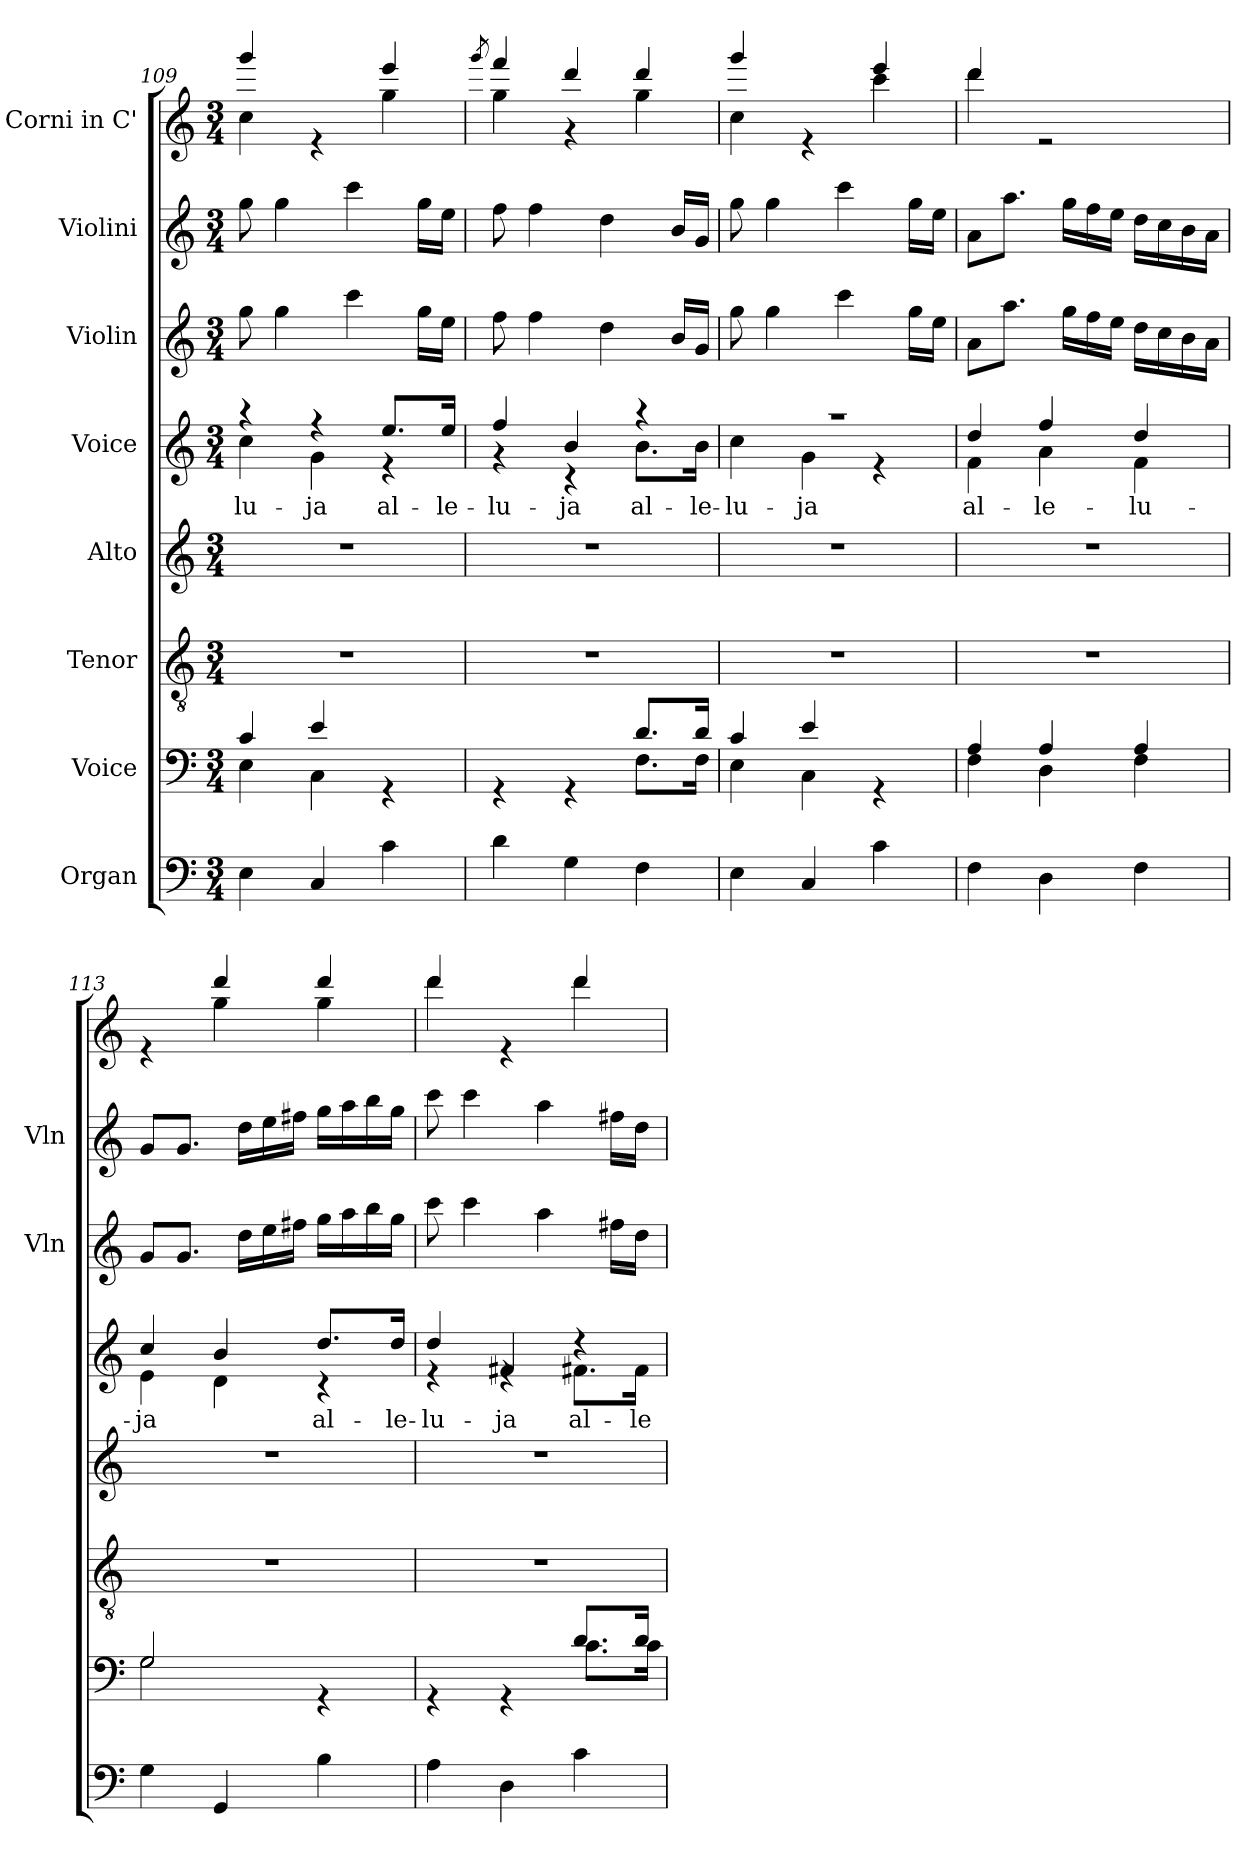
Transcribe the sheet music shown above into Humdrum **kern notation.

**kern	**kern	**kern	**kern	**kern	**text	**kern	**kern	**kern
*part8	*part7	*part6	*part5	*part4	*part4	*part3	*part2	*part1
*staff8	*staff7	*staff6	*staff5	*staff4	*staff4	*staff3	*staff2	*staff1
*I"Organ	*I"Voice	*I"Tenor	*I"Alto	*I"Voice	*	*I"Violin	*I"Violini	*I"Corni in C'
*	*	*	*	*	*	*I'Vln	*I'Vln	*
*clefF4	*clefF4	*clefGv2	*clefG2	*clefG2	*	*clefG2	*clefG2	*clefG2
*	*	*	*	*	*	*	*	*ITrd7c12
*k[]	*k[]	*k[]	*k[]	*k[]	*	*k[]	*k[]	*k[]
*M3/4	*M3/4	*M3/4	*M3/4	*M3/4	*	*M3/4	*M3/4	*M3/4
=109	=109	=109	=109	=109	=109	=109	=109	=109
*	*^	*	*	*^	*	*	*	*
!	!	!	!	!	!	!	!LO:LY:b	!	!	!
*	*	*	*	*	*	*	*	*	*	*^
4E\	4c/	4E\	2.r	2.r	4r	4cc\	-lu-	8gg\	8gg\	4gg/	4c\
.	.	.	.	.	.	.	.	4gg\	4gg\	.	.
!	!	!	!	!	!	!	!LO:LY:b	!	!	!	!
4C/	4e/	4C\	.	.	4r	4g\	-ja	.	.	4re	4ryy
.	.	.	.	.	.	.	.	4ccc\	4ccc\	.	.
!	!	!	!	!	!	!	!LO:LY:b	!	!	!	!
4c\	4rGG	4ryy	.	.	8.ee/L	4r	al-	.	.	4ee/	4g\
.	.	.	.	.	.	.	.	16gg\LL	16gg\LL	.	.
!	!	!	!	!	!	!	!LO:LY:b	!	!	!	!
.	.	.	.	.	16ee/Jk	.	-le-	16ee\JJ	16ee\JJ	.	.
=110	=110	=110	=110	=110	=110	=110	=110	=110	=110	=110	=110
.	.	.	.	.	.	.	.	.	.	8qgg/	.
!	!	!	!	!	!	!	!LO:LY:b	!	!	!	!
4d\	4rGG	2ryy	2.r	2.r	4ff/	4r	-lu-	8ff\	8ff\	4ff/	4g\
.	.	.	.	.	.	.	.	4ff\	4ff\	.	.
!	!	!	!	!	!	!	!LO:LY:b	!	!	!	!
4G\	4rGG	.	.	.	4b/	4r	-ja	.	.	4dd/	4r
.	.	.	.	.	.	.	.	4dd\	4dd\	.	.
!	!	!	!	!	!	!	!LO:LY:b	!	!	!	!
4F\	8.d/L	8.F\L	.	.	4r	8.b\L	al-	.	.	4dd/	4g\
.	.	.	.	.	.	.	.	16b/LL	16b/LL	.	.
!	!	!	!	!	!	!	!LO:LY:b	!	!	!	!
.	16d/Jk	16F\Jk	.	.	.	16b\Jk	-le-	16g/JJ	16g/JJ	.	.
=111	=111	=111	=111	=111	=111	=111	=111	=111	=111	=111	=111
!	!	!	!	!	!	!	!LO:LY:b	!	!	!	!
4E\	4c/	4E\	2.r	2.r	2.r	4cc\	-lu-	8gg\	8gg\	4gg/	4c\
.	.	.	.	.	.	.	.	4gg\	4gg\	.	.
!	!	!	!	!	!	!	!LO:LY:b	!	!	!	!
4C/	4e/	4C\	.	.	.	4g\	-ja	.	.	4re	4ryy
.	.	.	.	.	.	.	.	4ccc\	4ccc\	.	.
4c\	4rGG	4ryy	.	.	.	4r	.	.	.	4ee/	4cc\
.	.	.	.	.	.	.	.	16gg\LL	16gg\LL	.	.
.	.	.	.	.	.	.	.	16ee\JJ	16ee\JJ	.	.
=112	=112	=112	=112	=112	=112	=112	=112	=112	=112	=112	=112
!	!	!	!	!	!	!	!LO:LY:b	!	!	!	!
4F\	4A/	4F\	2.r	2.r	4dd/	4f\	al-	8a\L	8a\L	4dd/	4dd\
.	.	.	.	.	.	.	.	8.aa\J	8.aa\J	.	.
!	!	!	!	!	!	!	!LO:LY:b	!	!	!	!
4D\	4A/	4D\	.	.	4ff/	4a\	-le-	.	.	2re	2ryy
.	.	.	.	.	.	.	.	16gg\LL	16gg\LL	.	.
.	.	.	.	.	.	.	.	16ff\	16ff\	.	.
.	.	.	.	.	.	.	.	16ee\JJ	16ee\JJ	.	.
!	!	!	!	!	!	!	!LO:LY:b	!	!	!	!
4F\	4A/	4F\	.	.	4dd/	4f\	-lu-	16dd\LL	16dd\LL	.	.
.	.	.	.	.	.	.	.	16cc\	16cc\	.	.
.	.	.	.	.	.	.	.	16b\	16b\	.	.
.	.	.	.	.	.	.	.	16a\JJ	16a\JJ	.	.
!!LO:LB:g=z	!!
=113	=113	=113	=113	=113	=113	=113	=113	=113	=113	=113	=113
!	!	!	!	!	!	!	!LO:LY:b	!	!	!	!
4G\	2G/	2G\	2.r	2.r	4cc/	4e\	-ja	8g/L	8g/L	4re	4ryy
.	.	.	.	.	.	.	.	8.g/J	8.g/J	.	.
4GG/	.	.	.	.	4b/	4d\	.	.	.	4dd/	4g\
.	.	.	.	.	.	.	.	16dd\LL	16dd\LL	.	.
.	.	.	.	.	.	.	.	16ee\	16ee\	.	.
.	.	.	.	.	.	.	.	16ff#X\JJ	16ff#X\JJ	.	.
!	!	!	!	!	!	!	!LO:LY:b	!	!	!	!
4B\	4rGG	4ryy	.	.	8.dd/L	4r	al-	16gg\LL	16gg\LL	4dd/	4g\
.	.	.	.	.	.	.	.	16aa\	16aa\	.	.
.	.	.	.	.	.	.	.	16bb\	16bb\	.	.
!	!	!	!	!	!	!	!LO:LY:b	!	!	!	!
.	.	.	.	.	16dd/Jk	.	-le-	16gg\JJ	16gg\JJ	.	.
=114	=114	=114	=114	=114	=114	=114	=114	=114	=114	=114	=114
!	!	!	!	!	!	!	!LO:LY:b	!	!	!	!
4A\	4rGG	2ryy	2.r	2.r	4dd/	4r	-lu-	8ccc\	8ccc\	4dd/	4dd\
.	.	.	.	.	.	.	.	4ccc\	4ccc\	.	.
!	!	!	!	!	!	!	!LO:LY:b	!	!	!	!
4D\	4rGG	.	.	.	4f#X/	4re	-ja	.	.	4re	4ryy
.	.	.	.	.	.	.	.	4aa\	4aa\	.	.
!	!	!	!	!	!	!	!LO:LY:b	!	!	!	!
4c\	8.d/L	8.c\L	.	.	4r	8.f#X\L	al-	.	.	4dd/	4dd\
.	.	.	.	.	.	.	.	16ff#X\LL	16ff#X\LL	.	.
!	!	!	!	!	!	!	!LO:LY:b	!	!	!	!
.	16d/Jk	16c\Jk	.	.	.	16f#\Jk	-le-	16dd\JJ	16dd\JJ	.	.
*	*v	*v	*	*	*v	*v	*	*	*	*v	*v
=	=	=	=	=	=	=	=	=
*-	*-	*-	*-	*-	*-	*-	*-	*-
